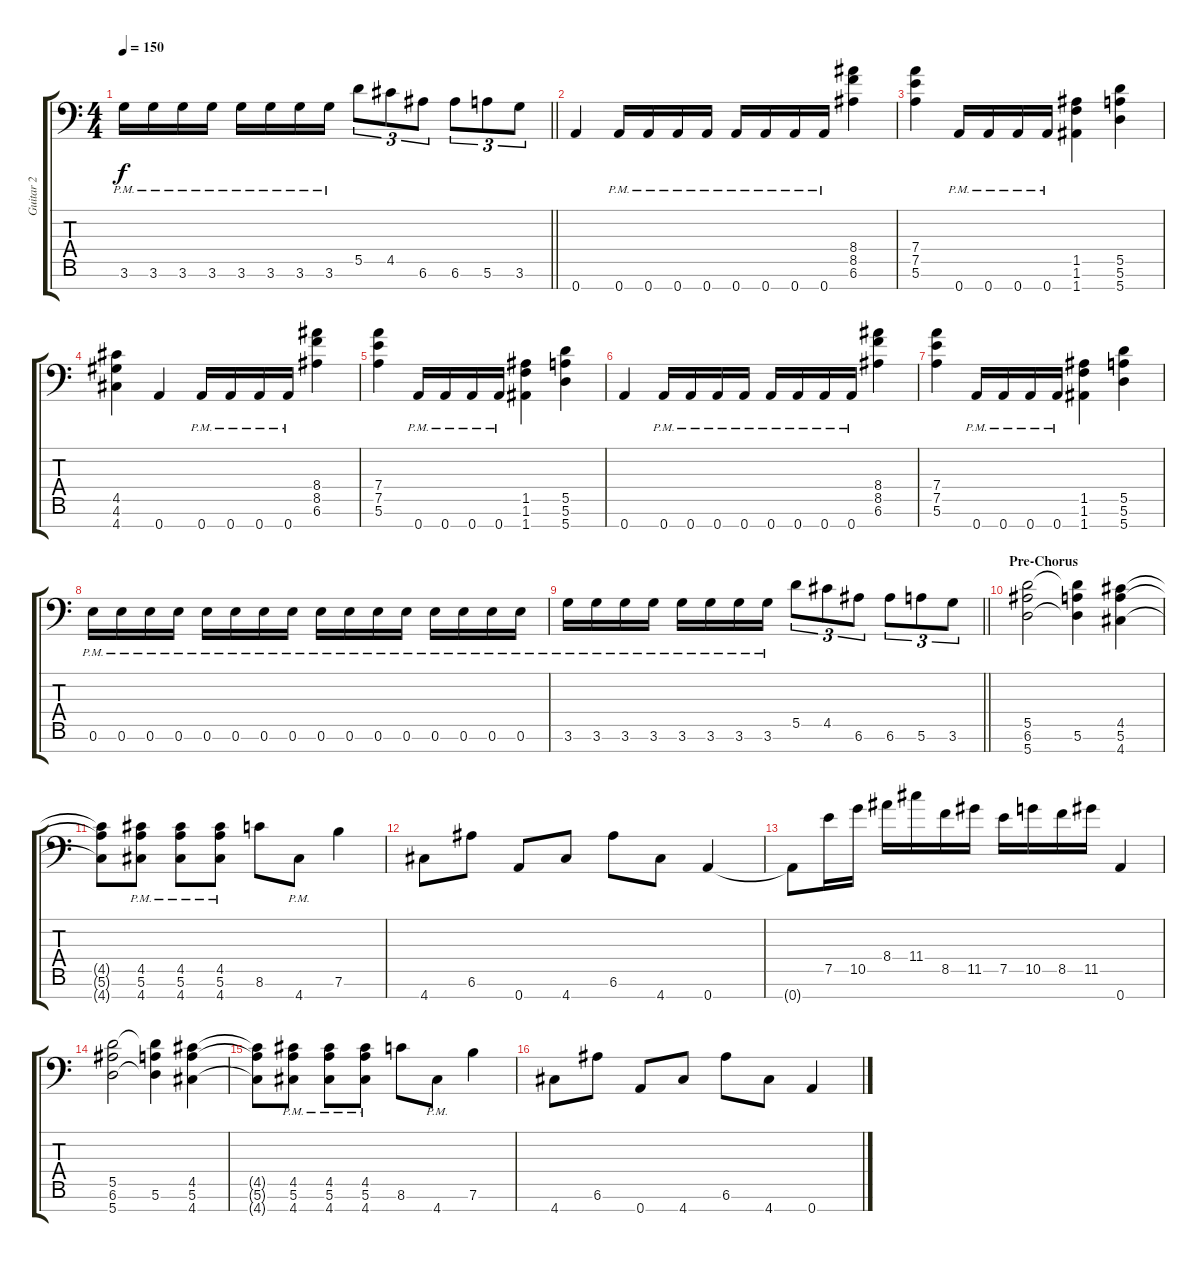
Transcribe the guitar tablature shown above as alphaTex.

\track ("Guitar 2" "Guitar 2") {instrument distortionguitar}
\staff {score tabs}
\tuning (E4 B3 G3 D3 A2 E2 A1) {hide}
\ts (4 4)
\tempo 150
\clef f4
\barLineRight lightlight
\ks c
3.6{pm}.16{dy f} 3.6{pm}.16 3.6{pm}.16 3.6{pm}.16 3.6{pm}.16 3.6{pm}.16 3.6{pm}.16 3.6{pm}.16 5.5.8{tu (3 2)} 4.5.8{tu (3 2)} 6.6.8{tu (3 2)} 6.6.8{tu (3 2)} 5.6.8{tu (3 2)} 3.6.8{tu (3 2)} |
0.7.4 0.7{pm}.16 0.7{pm}.16 0.7{pm}.16 0.7{pm}.16 0.7{pm}.16 0.7{pm}.16 0.7{pm}.16 0.7{pm}.16 (8.4 8.5 6.6).4 |
(7.4 7.5 5.6).4 0.7{pm}.16 0.7{pm}.16 0.7{pm}.16 0.7{pm}.16 (1.5 1.6 1.7).4 (5.5 5.6 5.7).4 |
(4.5 4.6 4.7).4 0.7.4 0.7{pm}.16 0.7{pm}.16 0.7{pm}.16 0.7{pm}.16 (8.4 8.5 6.6).4 |
(7.4 7.5 5.6).4 0.7{pm}.16 0.7{pm}.16 0.7{pm}.16 0.7{pm}.16 (1.5 1.6 1.7).4 (5.5 5.6 5.7).4 |
0.7.4 0.7{pm}.16 0.7{pm}.16 0.7{pm}.16 0.7{pm}.16 0.7{pm}.16 0.7{pm}.16 0.7{pm}.16 0.7{pm}.16 (8.4 8.5 6.6).4 |
(7.4 7.5 5.6).4 0.7{pm}.16 0.7{pm}.16 0.7{pm}.16 0.7{pm}.16 (1.5 1.6 1.7).4 (5.5 5.6 5.7).4 |
0.6{pm}.16 0.6{pm}.16 0.6{pm}.16 0.6{pm}.16 0.6{pm}.16 0.6{pm}.16 0.6{pm}.16 0.6{pm}.16 0.6{pm}.16 0.6{pm}.16 0.6{pm}.16 0.6{pm}.16 0.6{pm}.16 0.6{pm}.16 0.6{pm}.16 0.6{pm}.16 |
\barLineRight lightlight
3.6{pm}.16 3.6{pm}.16 3.6{pm}.16 3.6{pm}.16 3.6{pm}.16 3.6{pm}.16 3.6{pm}.16 3.6{pm}.16 5.5.8{tu (3 2)} 4.5.8{tu (3 2)} 6.6.8{tu (3 2)} 6.6.8{tu (3 2)} 5.6.8{tu (3 2)} 3.6.8{tu (3 2)} |
\section ("" "Pre-Chorus")
(5.5 6.6 5.7).2 (5.5{t} 5.6 5.7{t}).4 (4.5 5.6 4.7).4 |
(4.5{t} 5.6{t} 4.7{t}).8 (4.5{pm} 5.6{pm} 4.7{pm}).8 (4.5{pm} 5.6{pm} 4.7{pm}).8 (4.5{pm} 5.6{pm} 4.7{pm}).8 8.6.8 4.7{pm}.8 7.6.4 |
4.7.8 6.6.8 0.7.8 4.7.8 6.6.8 4.7.8 0.7.4 |
0.7{t}.8 7.5.16 10.5.16 8.4.16 11.4.16 8.5.16 11.5.16 7.5.16 10.5.16 8.5.16 11.5.16 0.7.4 |
(5.5 6.6 5.7).2 (5.5{t} 5.6 5.7{t}).4 (4.5 5.6 4.7).4 |
(4.5{t} 5.6{t} 4.7{t}).8 (4.5{pm} 5.6{pm} 4.7{pm}).8 (4.5{pm} 5.6{pm} 4.7{pm}).8 (4.5{pm} 5.6{pm} 4.7{pm}).8 8.6.8 4.7{pm}.8 7.6.4 |
4.7.8 6.6.8 0.7.8 4.7.8 6.6.8 4.7.8 0.7.4
